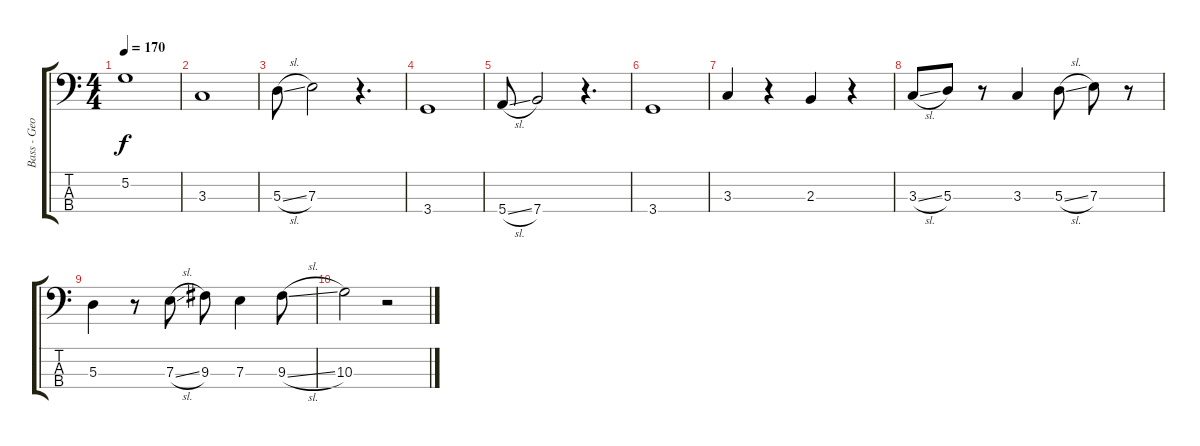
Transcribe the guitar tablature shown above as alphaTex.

\track ("Bass - George" "Bass - Geo") {instrument electricbassfinger}
\staff {score tabs}
\tuning (G2 D2 A1 E1) {hide}
\ts (4 4)
\tempo 170
\clef f4
\ks c
5.2.1{dy f} |
3.3.1 |
5.3{sl}.8 7.3.2 r.4{d} |
3.4.1 |
5.4{sl}.8 7.4.2 r.4{d} |
3.4.1 |
3.3.4 r.4 2.3.4 r.4 |
3.3{sl}.8 5.3.8 r.8 3.3.4 5.3{sl}.8 7.3.8 r.8 |
5.3.4 r.8 7.3{sl}.8 9.3.8 7.3.4 9.3{sl}.8 |
10.3.2 r.2
